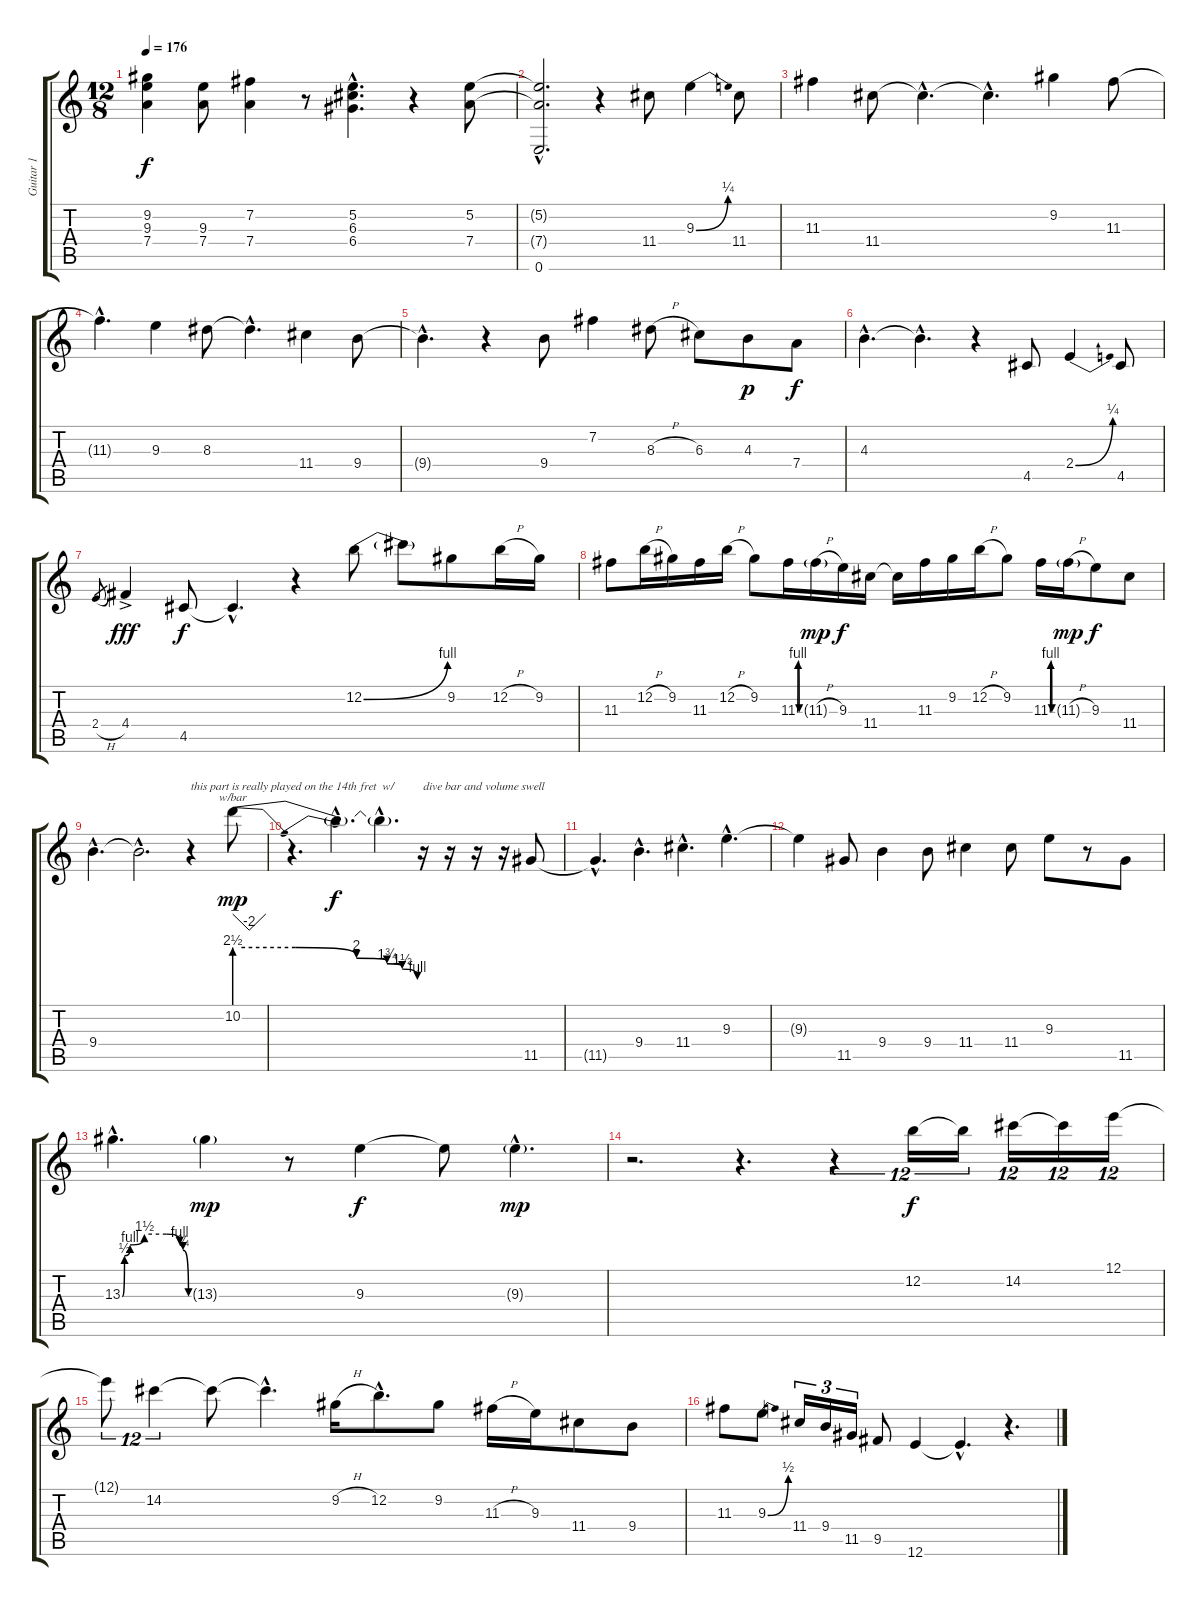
\track ("Guitar 1 " "Guitar 1 ") {instrument acousticguitarsteel}
\staff {score tabs}
\tuning (E4 B3 G3 D3 A2 E2) {hide}
\ts (12 8)
\tempo 176
\clef g2
\ks c
(9.2 9.3 7.4).4{dy f} (9.3 7.4).8 (7.2 7.4).4 r.8 (5.2{hac} 6.3{hac} 6.4{hac}).4{d} r.4 (5.2 7.4).8 |
(5.2{hac t} 7.4{hac t} 0.6{hac}).2{d} r.4 11.4.8 9.3{be (bend 0 0 60 1)}.4 11.4.8 |
11.3.4 11.4.8 11.4{hac t}.4{d} 11.4{hac t}.4{d} 9.2.4 11.3.8 |
11.3{hac t}.4{d} 9.3.4 8.3.8 8.3{hac t}.4{d} 11.4.4 9.4.8 |
9.4{hac t}.4{d} r.4 9.4.8 7.2.4 8.3{h}.8 6.3.8 4.3.8{dy p} 7.4.8{dy f} |
4.3{hac}.4{d} 4.3{hac t}.4{d} r.4 4.5.8 2.4{be (bend 0 0 60 1)}.4 4.5.8 |
2.4{h}.8{gr} 4.4{ac}.4{dy fff} 4.5.8{dy f} 4.5{hac t}.4{d} r.4 12.2{be (bend 0 0 60 4)}.8 12.2{t}.8 9.2.8 12.2{h}.16 9.2.16 |
11.3.8 12.2{h}.16 9.2.16 11.3.16 12.2{h}.16 9.2.8 11.3{be (custom 0 0 15 4 30 4 45 0 60 0)}.16 11.3{h g}.16{dy mp} 9.3.16{dy f} 11.4.16 11.4{t}.16 11.3.16 9.2.16 12.2{h}.16 9.2.8 11.3{be (custom 0 0 15 4 30 4 45 0 60 0)}.16 11.3{h g}.16{dy mp} 9.3.8{dy f} 11.4.8 |
9.4{hac}.4{d} 9.4{hac t}.2{d} r.4{txt "this part is really played on the 14th fret  w/"} 10.2{be (custom 0 10 20 10 40 8 50 7 55 6 60 4)}.8{tbe (dip default 0 0 30 -8 60 0) dy mp} |
r.4{d} 10.2{hac t}.4{d dy f} 10.2{hac t}.4{d} r.16{txt "dive bar and volume swell"} r.16 r.16 r.16 11.5.8 |
11.5{hac t}.4{d} 9.4{hac}.4{d} 11.4{hac}.4{d} 9.3{hac}.4{d} |
9.3{t}.4 11.5.8 9.4.4 9.4.8 11.4.4 11.4.8 9.3.8 r.8 11.5.8 |
13.3{be (custom 0 0 2 2 7 4 20 6 40 6 52 4 55 3 60 0) hac}.4{d} 13.3{g}.4{dy mp} r.8 9.3.4{dy f} 9.3{t}.8 9.3{g hac}.4{d dy mp} |
r.2{d} r.4{d} r.4{tu (12 8)} 12.2.16{tu (12 8) dy f} 12.2{t}.16{tu (12 8)} 14.2.16{tu (12 8)} 14.2{t}.16{tu (12 8)} 12.1.16{tu (12 8)} |
12.1{t}.8{tu (12 8)} 14.2.4{tu (12 8)} 14.2{t}.8 14.2{hac t}.4{d} 9.2{h}.16 12.2{hac}.8{d} 9.2.8 11.3{h}.16 9.3.16 11.4.8 9.4.8 |
11.3.8 9.3{be (bend 0 0 60 2)}.8 11.4.16{tu (3 2)} 9.4.16{tu (3 2)} 11.5.16{tu (3 2)} 9.5.8 12.6.4 12.6{hac t}.4{d} r.4{d}
